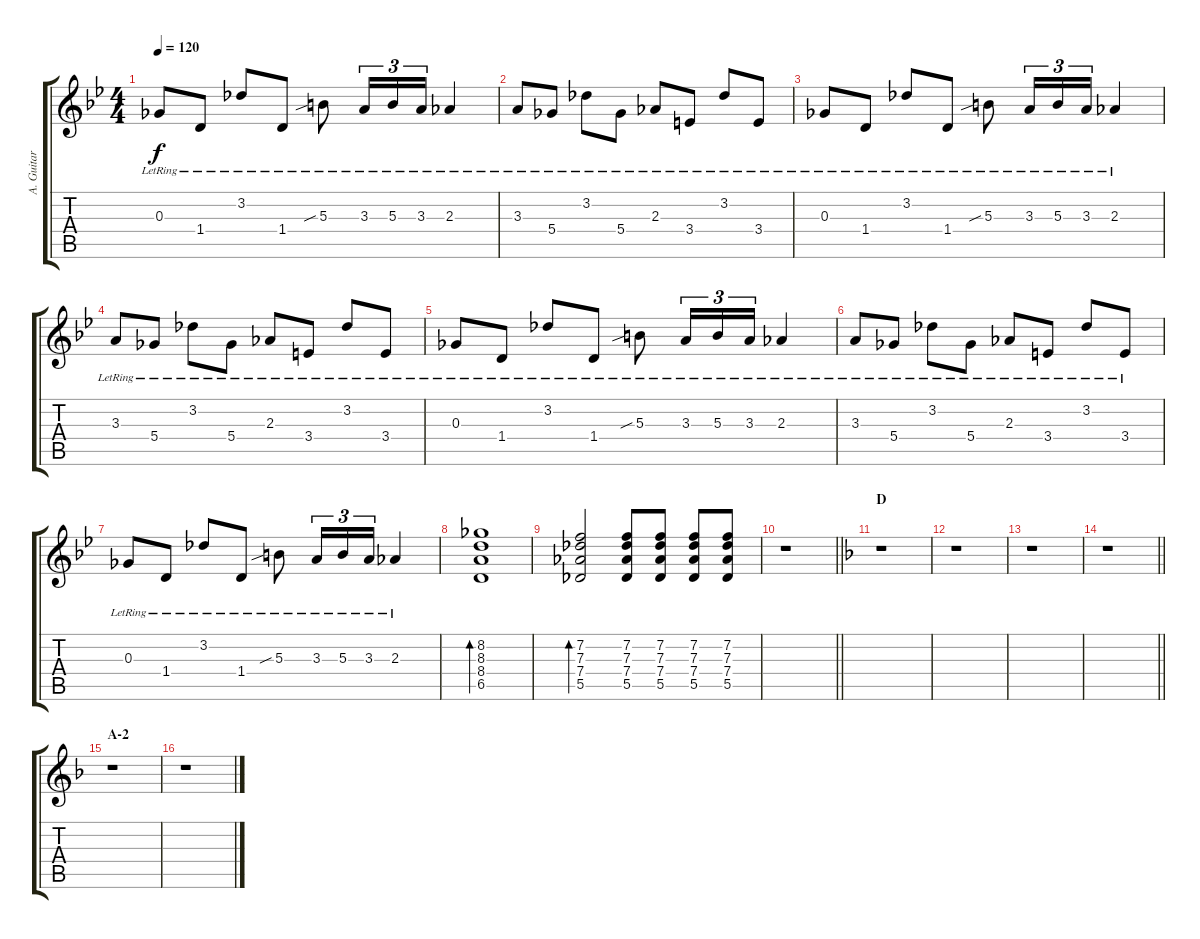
\track ("A. Guitar" "A. Guitar") {instrument acousticguitarsteel}
\staff {score tabs}
\tuning (Eb4 Bb3 Gb3 Db3 Ab2 Eb2) {hide}
\ts (4 4)
\tempo 120
\clef g2
\ks bb
0.3{lr}.8{dy f} 1.4{lr}.8 3.2{lr}.8 1.4{lr}.8 5.3{sib lr}.8 3.3{lr}.16{tu (3 2)} 5.3{lr}.16{tu (3 2)} 3.3{lr}.16{tu (3 2)} 2.3{lr}.4 |
3.3{lr}.8 5.4{lr}.8 3.2{lr}.8 5.4{lr}.8 2.3{lr}.8 3.4{lr}.8 3.2{lr}.8 3.4{lr}.8 |
0.3{lr}.8 1.4{lr}.8 3.2{lr}.8 1.4{lr}.8 5.3{sib lr}.8 3.3{lr}.16{tu (3 2)} 5.3{lr}.16{tu (3 2)} 3.3{lr}.16{tu (3 2)} 2.3{lr}.4 |
3.3{lr}.8 5.4{lr}.8 3.2{lr}.8 5.4{lr}.8 2.3{lr}.8 3.4{lr}.8 3.2{lr}.8 3.4{lr}.8 |
0.3{lr}.8 1.4{lr}.8 3.2{lr}.8 1.4{lr}.8 5.3{sib lr}.8 3.3{lr}.16{tu (3 2)} 5.3{lr}.16{tu (3 2)} 3.3{lr}.16{tu (3 2)} 2.3{lr}.4 |
3.3{lr}.8 5.4{lr}.8 3.2{lr}.8 5.4{lr}.8 2.3{lr}.8 3.4{lr}.8 3.2{lr}.8 3.4{lr}.8 |
0.3{lr}.8 1.4{lr}.8 3.2{lr}.8 1.4{lr}.8 5.3{sib lr}.8 3.3{lr}.16{tu (3 2)} 5.3{lr}.16{tu (3 2)} 3.3{lr}.16{tu (3 2)} 2.3{lr}.4 |
(8.2 8.3 8.4 6.5).1{bd 240} |
(7.2 7.3 7.4 5.5).2{bd 240} (7.2 7.3 7.4 5.5).8 (7.2 7.3 7.4 5.5).8 (7.2 7.3 7.4 5.5).8 (7.2 7.3 7.4 5.5).8 |
\barLineRight lightlight
r.1 |
\section ("" "D")
\ks f
r.1 |
r.1 |
r.1 |
\barLineRight lightlight
r.1 |
\section ("" "A-2")
r.1 |
r.1
